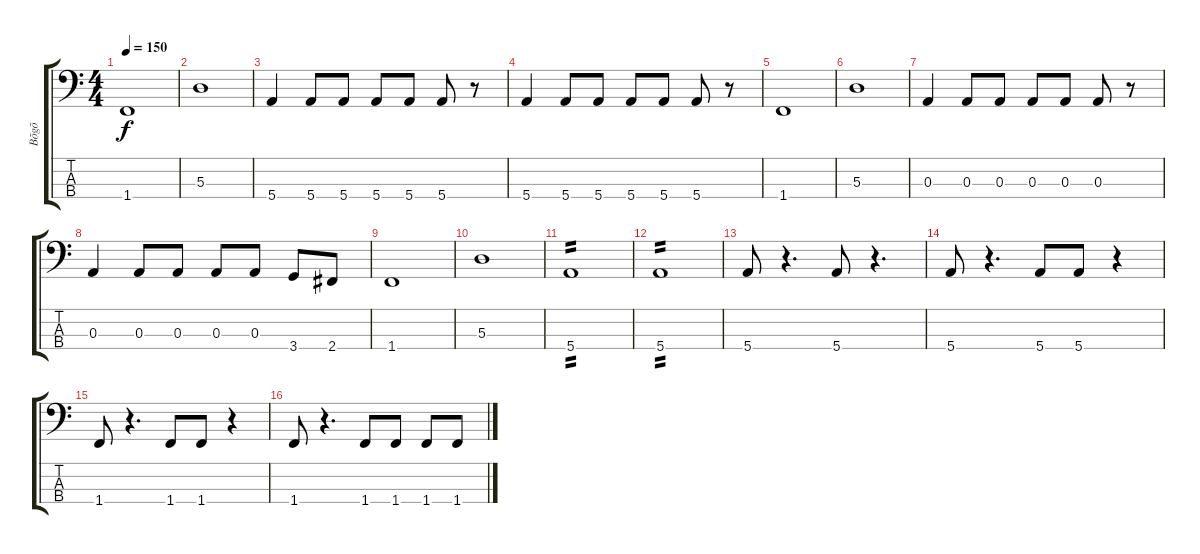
\track ("Bõgõ" "Bõgõ") {instrument electricbasspick}
\staff {score tabs}
\tuning (G2 D2 A1 E1) {hide}
\ts (4 4)
\tempo 150
\clef f4
\ks c
1.4.1{dy f} |
5.3.1 |
5.4.4 5.4.8 5.4.8 5.4.8 5.4.8 5.4.8 r.8 |
5.4.4 5.4.8 5.4.8 5.4.8 5.4.8 5.4.8 r.8 |
1.4.1 |
5.3.1 |
0.3.4 0.3.8 0.3.8 0.3.8 0.3.8 0.3.8 r.8 |
0.3.4 0.3.8 0.3.8 0.3.8 0.3.8 3.4.8 2.4.8 |
1.4.1 |
5.3.1 |
5.4.1{tp 2} |
5.4.1{tp 2} |
5.4.8 r.4{d} 5.4.8 r.4{d} |
5.4.8 r.4{d} 5.4.8 5.4.8 r.4 |
1.4.8 r.4{d} 1.4.8 1.4.8 r.4 |
1.4.8 r.4{d} 1.4.8 1.4.8 1.4.8 1.4.8
